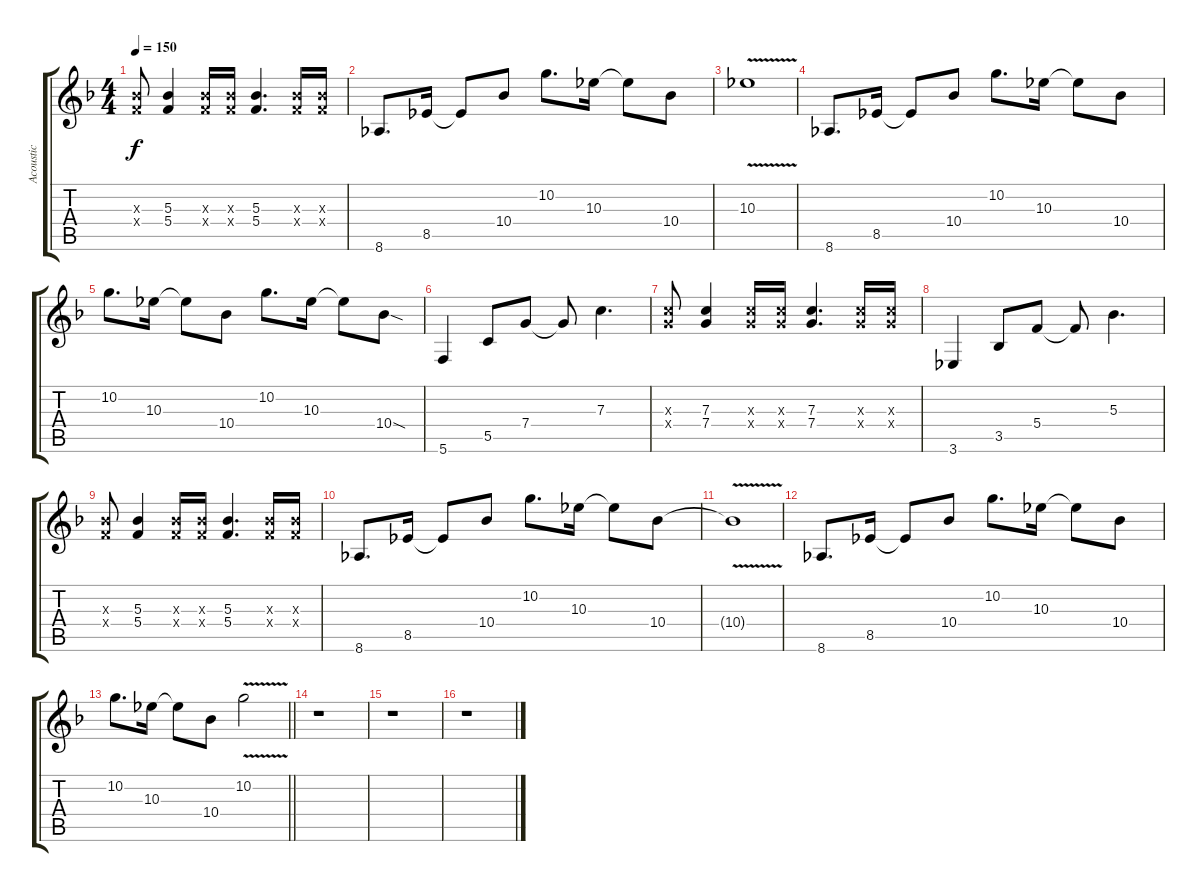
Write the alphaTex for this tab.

\track ("Acoustic" "Acoustic") {instrument acousticguitarsteel}
\staff {score tabs}
\tuning (D4 A3 F3 C3 G2 C2) {hide}
\ts (4 4)
\tempo 150
\clef g2
\ks f
(5.3{x} 5.4{x}).8{dy f} (5.3 5.4).4 (5.3{x} 5.4{x}).16 (5.3{x} 5.4{x}).16 (5.3 5.4).4{d} (5.3{x} 5.4{x}).16 (5.3{x} 5.4{x}).16 |
8.6.8{d} 8.5.16 8.5{t}.8 10.4.8 10.2.8{d} 10.3.16 10.3{t}.8 10.4.8 |
10.3{v}.1 |
8.6.8{d} 8.5.16 8.5{t}.8 10.4.8 10.2.8{d} 10.3.16 10.3{t}.8 10.4.8 |
10.2.8{d} 10.3.16 10.3{t}.8 10.4.8 10.2.8{d} 10.3.16 10.3{t}.8 10.4{sod}.8 |
5.6.4 5.5.8 7.4.8 7.4{t}.8 7.3.4{d} |
(7.3{x} 7.4{x}).8 (7.3 7.4).4 (7.3{x} 7.4{x}).16 (7.3{x} 7.4{x}).16 (7.3 7.4).4{d} (7.3{x} 7.4{x}).16 (7.3{x} 7.4{x}).16 |
3.6.4 3.5.8 5.4.8 5.4{t}.8 5.3.4{d} |
(5.3{x} 5.4{x}).8 (5.3 5.4).4 (5.3{x} 5.4{x}).16 (5.3{x} 5.4{x}).16 (5.3 5.4).4{d} (5.3{x} 5.4{x}).16 (5.3{x} 5.4{x}).16 |
8.6.8{d} 8.5.16 8.5{t}.8 10.4.8 10.2.8{d} 10.3.16 10.3{t}.8 10.4.8 |
10.4{v t}.1 |
8.6.8{d} 8.5.16 8.5{t}.8 10.4.8 10.2.8{d} 10.3.16 10.3{t}.8 10.4.8 |
\barLineRight lightlight
10.2.8{d} 10.3.16 10.3{t}.8 10.4.8 10.2{v}.2 |
r.1 |
r.1 |
r.1
